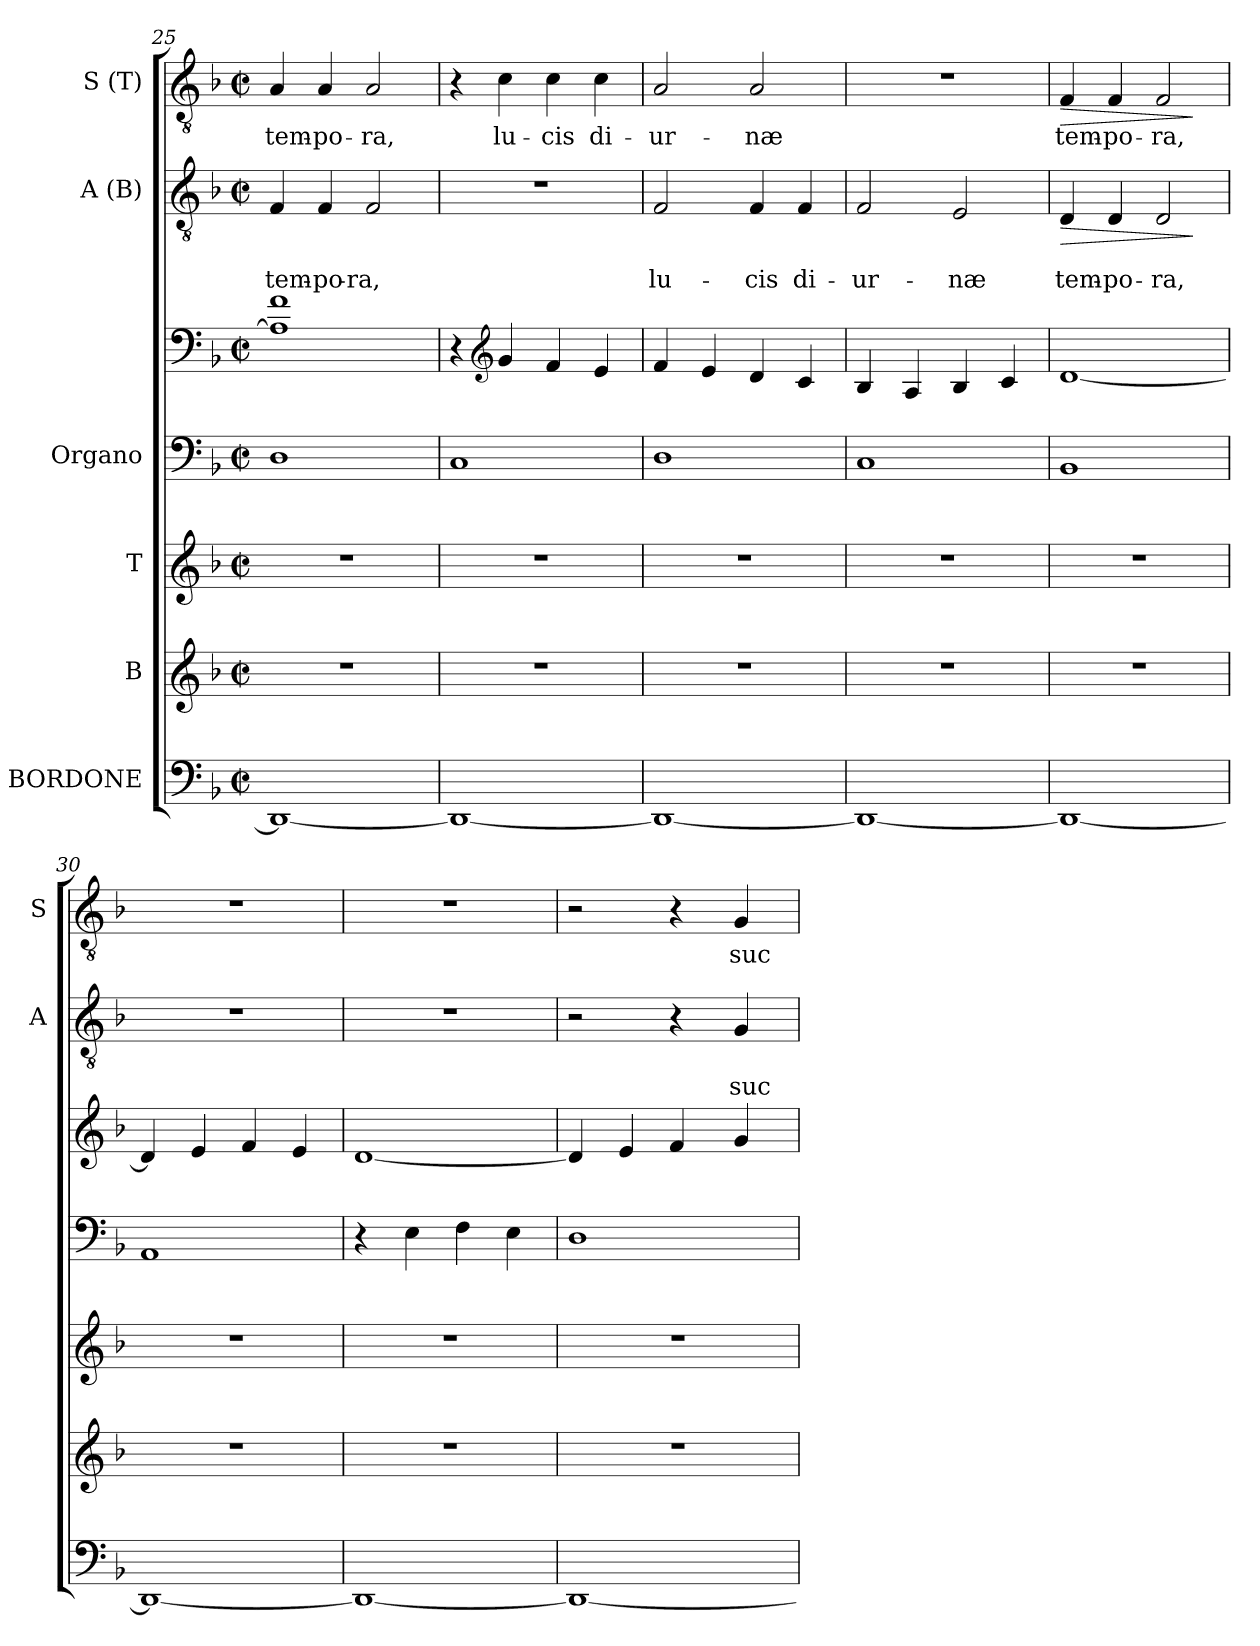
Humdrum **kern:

**kern	**kern	**kern	**kern	**kern	**kern	**text	**text	**dynam	**kern	**text	**dynam
*part6	*part5	*part4	*part3	*part3	*part2	*part2	*part2	*part2	*part1	*part1	*part1
*staff7	*staff6	*staff5	*staff4	*staff3	*staff2	*staff2	*staff2	*staff2	*staff1	*staff1	*staff1
*I"BORDONE	*I"B	*I"T	*I"Organo	*	*I"A (B)	*	*	*	*I"S (T)	*	*
*	*	*	*	*	*I'A	*	*	*	*I'S	*	*
*clefF4	*clefG2	*clefG2	*clefF4	*clefF4	*clefGv2	*	*	*	*clefGv2	*	*
*k[b-]	*k[b-]	*k[b-]	*k[b-]	*k[b-]	*k[b-]	*	*	*	*k[b-]	*	*
*F:	*F:	*F:	*F:	*F:	*F:	*	*	*	*F:	*	*
*M2/2	*M2/2	*M2/2	*M2/2	*M2/2	*M2/2	*	*	*	*M2/2	*	*
*met(c|)	*met(c|)	*met(c|)	*met(c|)	*met(c|)	*met(c|)	*	*	*	*met(c|)	*	*
=25	=25	=25	=25	=25	=25	=25	=25	=25	=25	=25	=25
!	!	!	!	!	!	!	!LO:LY:b	!	!	!LO:LY:b	!
1DD_	1r	1r	1D	1A] 1f	4F/	.	tem-	.	4A/	tem-	.
!	!	!	!	!	!	!	!LO:LY:b	!	!	!LO:LY:b	!
.	.	.	.	.	4F/	.	-po-	.	4A/	-po-	.
!	!	!	!	!	!	!	!LO:LY:b	!	!	!LO:LY:b	!
.	.	.	.	.	2F/	.	-ra,	.	2A/	-ra,	.
=26	=26	=26	=26	=26	=26	=26	=26	=26	=26	=26	=26
1DD_	1r	1r	1C	4r	1r	.	.	.	4r	.	.
*	*	*	*	*clefG2	*	*	*	*	*	*	*
!	!	!	!	!	!	!	!	!	!	!LO:LY:b	!
.	.	.	.	4g/	.	.	.	.	4c\	lu-	.
!	!	!	!	!	!	!	!	!	!	!LO:LY:b	!
.	.	.	.	4f/	.	.	.	.	4c\	-cis	.
!	!	!	!	!	!	!	!	!	!	!LO:LY:b	!
.	.	.	.	4e/	.	.	.	.	4c\	di-	.
!!LO:PB:g=z
=27	=27	=27	=27	=27	=27	=27	=27	=27	=27	=27	=27
!	!	!	!	!	!	!	!LO:LY:b	!	!	!LO:LY:b	!
1DD_	1r	1r	1D	4f/	2F/	.	lu-	.	2A/	-ur-	.
.	.	.	.	4e/	.	.	.	.	.	.	.
!	!	!	!	!	!	!	!LO:LY:b	!	!	!LO:LY:b	!
.	.	.	.	4d/	4F/	.	-cis	.	2A/	-næ	.
!	!	!	!	!	!	!	!LO:LY:b	!	!	!	!
.	.	.	.	4c/	4F/	.	di-	.	.	.	.
=28	=28	=28	=28	=28	=28	=28	=28	=28	=28	=28	=28
!	!	!	!	!	!	!	!LO:LY:b	!	!	!	!
1DD_	1r	1r	1C	4B-/	2F/	.	-ur-	.	1r	.	.
.	.	.	.	4A/	.	.	.	.	.	.	.
!	!	!	!	!	!	!	!LO:LY:b	!	!	!	!
.	.	.	.	4B-/	2E/	.	-næ	.	.	.	.
.	.	.	.	4c/	.	.	.	.	.	.	.
=29	=29	=29	=29	=29	=29	=29	=29	=29	=29	=29	=29
!	!	!	!	!	!	!	!LO:LY:b	!LO:HP:b	!	!LO:LY:b	!LO:HP:b
1DD_	1r	1r	1BB-	[<1d	4D/	.	tem-	>	4F/	tem-	>
!	!	!	!	!	!	!	!LO:LY:b	!	!	!LO:LY:b	!
.	.	.	.	.	4D/	.	-po-	.	4F/	-po-	.
!	!	!	!	!	!	!	!LO:LY:b	!	!	!LO:LY:b	!
.	.	.	.	.	2D/	.	-ra,	.	2F/	-ra,	.
.	.	.	.	.	.	.	.	]	.	.	]
=30	=30	=30	=30	=30	=30	=30	=30	=30	=30	=30	=30
1DD_	1r	1r	1AA	4d/]	1r	.	.	.	1r	.	.
.	.	.	.	4e/	.	.	.	.	.	.	.
.	.	.	.	4f/	.	.	.	.	.	.	.
.	.	.	.	4e/	.	.	.	.	.	.	.
=31	=31	=31	=31	=31	=31	=31	=31	=31	=31	=31	=31
1DD_	1r	1r	4r	[<1d	1r	.	.	.	1r	.	.
.	.	.	4E\	.	.	.	.	.	.	.	.
.	.	.	4F\	.	.	.	.	.	.	.	.
.	.	.	4E\	.	.	.	.	.	.	.	.
=32	=32	=32	=32	=32	=32	=32	=32	=32	=32	=32	=32
*	*	*	*	*	*^	*	*	*	*^	*	*
1DD_	1r	1r	1D	4d/]	2r	2ryy	.	.	.	2r	2ryy	.	.
.	.	.	.	4e/	.	.	.	.	.	.	.	.	.
.	.	.	.	4f/	4r	8.ryy	.	.	.	4r	8.ryy	.	.
.	.	.	.	.	.	4ryy	.	.	.	.	4ryy	.	.
!	!	!	!	!	!	!	!	!LO:LY:b	!	!	!	!LO:LY:b	!
.	.	.	.	4g/	4G/	.	.	suc-	.	4G/	.	suc-	.
.	.	.	.	.	.	16ryy	.	.	.	.	16ryy	.	.
*	*	*	*	*	*v	*v	*	*	*	*	*	*	*
*	*	*	*	*	*	*	*	*	*v	*v	*	*
=	=	=	=	=	=	=	=	=	=	=	=
*-	*-	*-	*-	*-	*-	*-	*-	*-	*-	*-	*-
